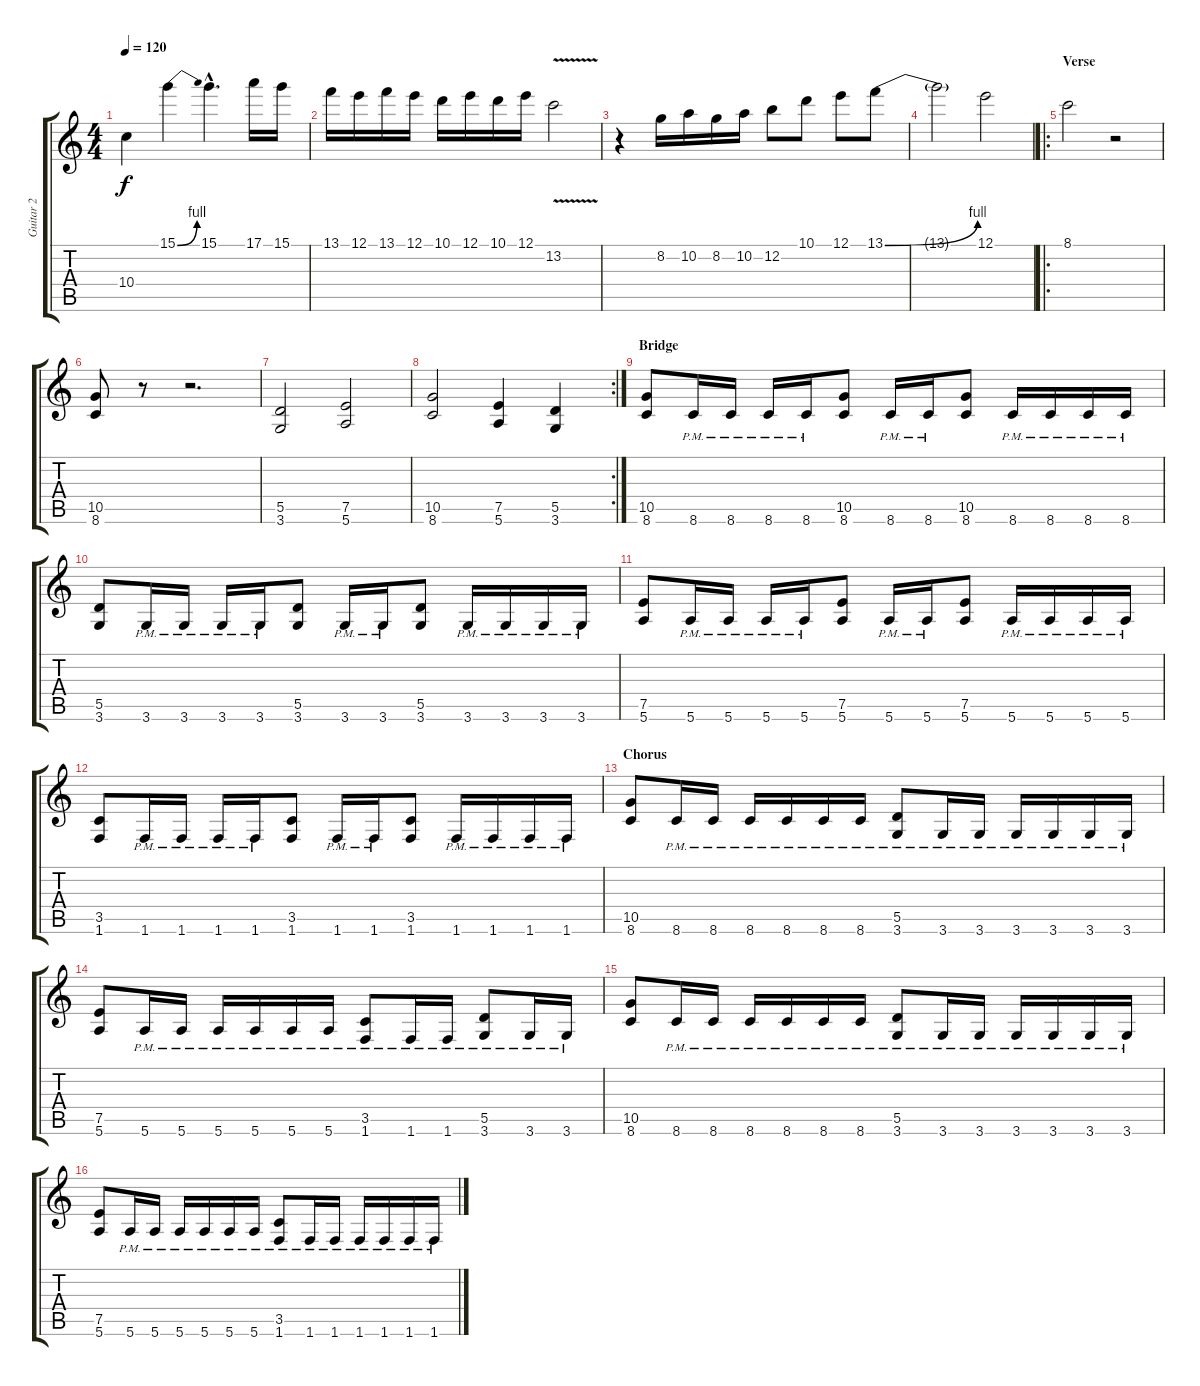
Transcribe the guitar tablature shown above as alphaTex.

\track ("Guitar 2" "Guitar 2") {instrument distortionguitar}
\staff {score tabs}
\tuning (E4 B3 G3 D3 A2 E2) {hide}
\ts (4 4)
\tempo 120
\clef g2
\ks c
10.4{t}.4{dy f} 15.1{be (bend 0 0 60 4)}.4 15.1{hac}.4{d} 17.1.16 15.1.16 |
13.1.16 12.1.16 13.1.16 12.1.16 10.1.16 12.1.16 10.1.16 12.1.16 13.2{v}.2 |
r.4 8.2.16 10.2.16 8.2.16 10.2.16 12.2.8 10.1.8 12.1.8 13.1{be (bend 0 0 60 4)}.8 |
13.1{t}.2 12.1.2 |
\ro
\section ("" "Verse")
8.1.2 r.2 |
(10.5 8.6).8 r.8 r.2{d} |
(5.5 3.6).2 (7.5 5.6).2 |
\rc 2
(10.5 8.6).2 (7.5 5.6).4 (5.5 3.6).4 |
\section ("" "Bridge")
(10.5 8.6).8 8.6{pm}.16 8.6{pm}.16 8.6{pm}.16 8.6{pm}.16 (10.5 8.6).8 8.6{pm}.16 8.6{pm}.16 (10.5 8.6).8 8.6{pm}.16 8.6{pm}.16 8.6{pm}.16 8.6{pm}.16 |
(5.5 3.6).8 3.6{pm}.16 3.6{pm}.16 3.6{pm}.16 3.6{pm}.16 (5.5 3.6).8 3.6{pm}.16 3.6{pm}.16 (5.5 3.6).8 3.6{pm}.16 3.6{pm}.16 3.6{pm}.16 3.6{pm}.16 |
(7.5 5.6).8 5.6{pm}.16 5.6{pm}.16 5.6{pm}.16 5.6{pm}.16 (7.5 5.6).8 5.6{pm}.16 5.6{pm}.16 (7.5 5.6).8 5.6{pm}.16 5.6{pm}.16 5.6{pm}.16 5.6{pm}.16 |
(3.5 1.6).8 1.6{pm}.16 1.6{pm}.16 1.6{pm}.16 1.6{pm}.16 (3.5 1.6).8 1.6{pm}.16 1.6{pm}.16 (3.5 1.6).8 1.6{pm}.16 1.6{pm}.16 1.6{pm}.16 1.6{pm}.16 |
\section ("" "Chorus")
(10.5 8.6).8 8.6{pm}.16 8.6{pm}.16 8.6{pm}.16 8.6{pm}.16 8.6{pm}.16 8.6{pm}.16 (5.5 3.6{pm}).8 3.6{pm}.16 3.6{pm}.16 3.6{pm}.16 3.6{pm}.16 3.6{pm}.16 3.6{pm}.16 |
(7.5 5.6).8 5.6{pm}.16 5.6{pm}.16 5.6{pm}.16 5.6{pm}.16 5.6{pm}.16 5.6{pm}.16 (3.5 1.6{pm}).8 1.6{pm}.16 1.6{pm}.16 (5.5 3.6{pm}).8 3.6{pm}.16 3.6{pm}.16 |
(10.5 8.6).8 8.6{pm}.16 8.6{pm}.16 8.6{pm}.16 8.6{pm}.16 8.6{pm}.16 8.6{pm}.16 (5.5 3.6{pm}).8 3.6{pm}.16 3.6{pm}.16 3.6{pm}.16 3.6{pm}.16 3.6{pm}.16 3.6{pm}.16 |
(7.5 5.6).8 5.6{pm}.16 5.6{pm}.16 5.6{pm}.16 5.6{pm}.16 5.6{pm}.16 5.6{pm}.16 (3.5 1.6{pm}).8 1.6{pm}.16 1.6{pm}.16 1.6{pm}.16 1.6{pm}.16 1.6{pm}.16 1.6{pm}.16
